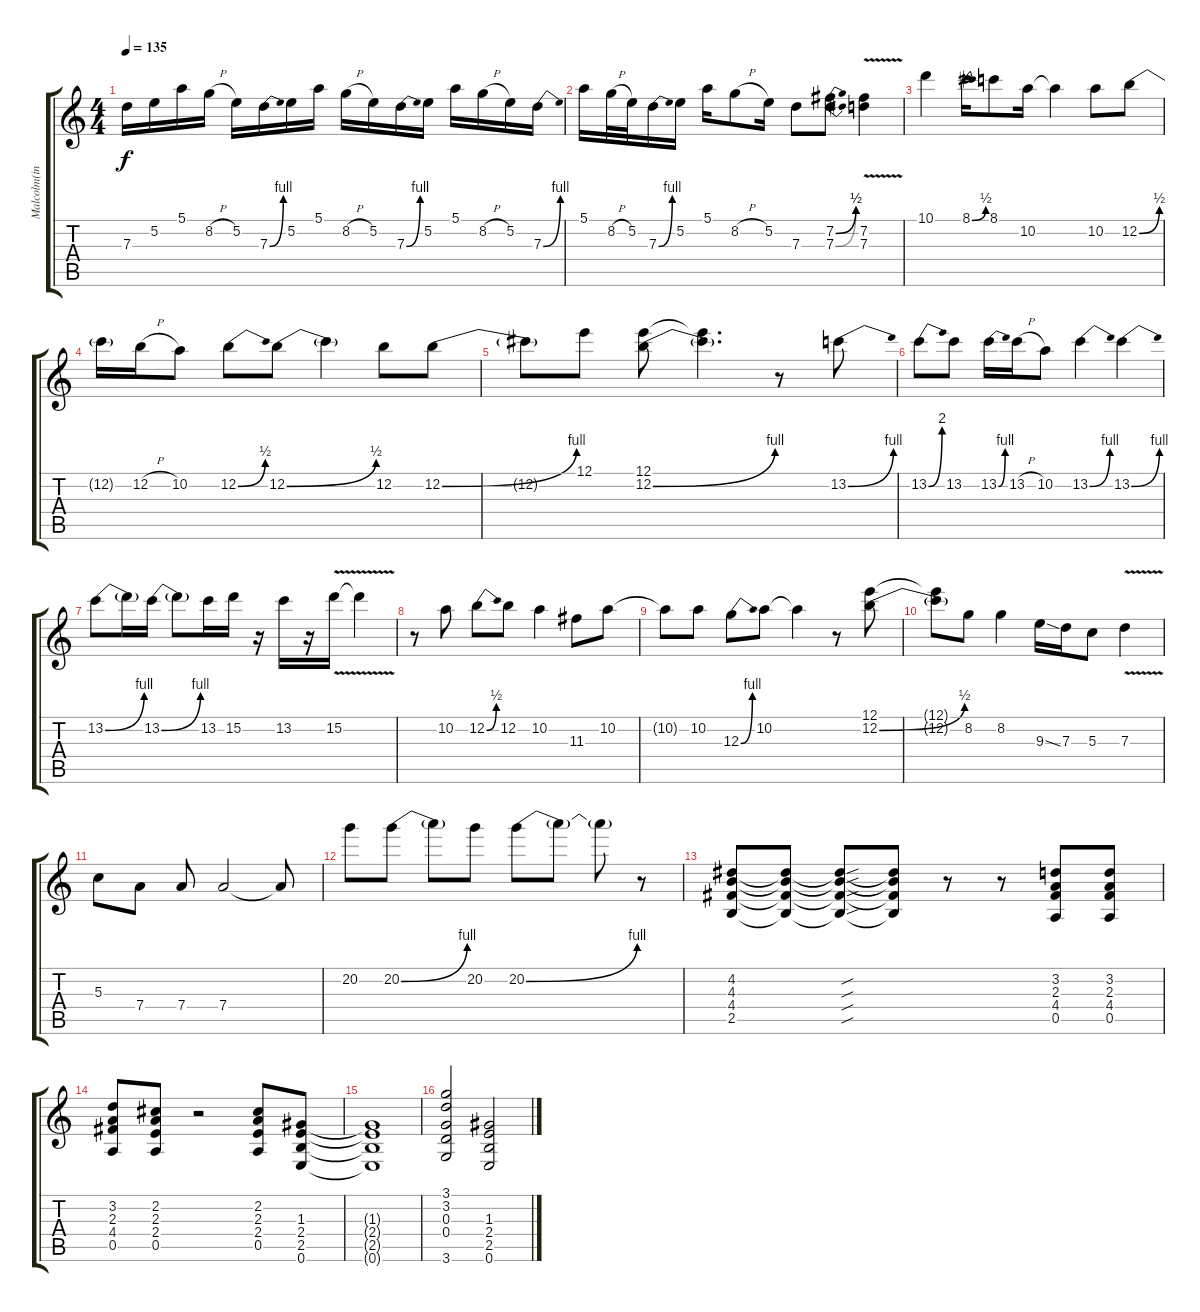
\track ("Malcolm(intro)/Angus" "Malcolm(in") {instrument overdrivenguitar}
\staff {score tabs}
\tuning (E4 B3 G3 D3 A2 E2) {hide}
\ts (4 4)
\tempo 135
\clef g2
\ks c
7.3{t}.16{dy f} 5.2.16 5.1.16 8.2{h}.16 5.2.16 7.3{be (bend 0 0 60 4)}.16 5.2.16 5.1.16 8.2{h}.16 5.2.16 7.3{be (bend 0 0 60 4)}.16 5.2.16 5.1.16 8.2{h}.16 5.2.16 7.3{be (bend 0 0 60 4)}.16 |
5.1.16 8.2{h}.32 5.2.32 7.3{be (bend 0 0 60 4)}.16 5.2.16 5.1.16 8.2{h}.8 5.2.16 7.3.8 (7.2{be (bend 0 0 60 2)} 7.3{be (bend 0 0 60 2)}).8 (7.2{v} 7.3{v}).4 |
10.1.4 8.1{be (bend 0 0 60 2)}.16 8.1.8 10.2.16 10.2{t}.4 10.2.8 12.2{be (bend 0 0 60 2)}.8 |
12.2{t}.16 12.2{h}.16 10.2.8 12.2{be (bend 0 0 60 2)}.8 12.2{be (bend 0 0 60 2)}.8 12.2{t}.4 12.2.8 12.2{be (bend 0 0 60 4)}.8 |
12.2{t}.8 12.1.8 (12.1 12.2{be (bend 0 0 60 4)}).8 (12.1{t} 12.2{t}).4{d} r.8 13.2{be (bend 0 0 60 4)}.8 |
13.2{be (bend 0 0 60 8)}.8 13.2.8 13.2{be (bend 0 0 60 4)}.16 13.2{h}.16 10.2.8 13.2{be (bend 0 0 60 4)}.4 13.2{be (bend 0 0 60 4)}.4 |
13.2{be (bend 0 0 60 4)}.8 13.2{t}.16 13.2{be (bend 0 0 60 4)}.16 13.2{t}.8 13.2.16 15.2.16 r.16 13.2.16 r.16 15.2{v}.16 15.2{t}.4 |
r.8 10.2.8 12.2{be (bend 0 0 60 2)}.8 12.2.8 10.2.4 11.3.8 10.2.8 |
10.2{t}.8 10.2.8 12.3{be (bend 0 0 60 4)}.8 10.2.8 10.2{t}.4 r.8 (12.1 12.2{be (bend 0 0 60 2)}).8 |
(12.1{t} 12.2{t}).8 8.2.8 8.2.4 9.3{ss}.16 7.3.16 5.3.8 7.3{v}.4 |
5.3.8 7.4.8 7.4.8 7.4.2 7.4{t}.8 |
20.2.8 20.2{be (bend 0 0 60 4)}.8 20.2{t}.8 20.2.8 20.2{be (bend 0 0 60 4)}.8 20.2{t}.8 20.2{t}.8 r.8 |
(4.2 4.3 4.4 2.5).8 (4.2{t} 4.3{t} 4.4{t} 2.5{t}).8 (4.2{sou t} 4.3{sou t} 4.4{sou t} 2.5{sou t}).8 (4.2{t} 4.3{t} 4.4{t} 2.5{t}).8 r.8 r.8 (3.2 2.3 4.4 0.5).8 (3.2 2.3 4.4 0.5).8 |
(3.2 2.3 4.4 0.5).8 (2.2 2.3 2.4 0.5).8 r.2 (2.2 2.3 2.4 0.5).8 (1.3 2.4 2.5 0.6).8 |
(1.3{t} 2.4{t} 2.5{t} 0.6{t}).1 |
(3.1 3.2 0.3 0.4 3.6).2 (1.3 2.4 2.5 0.6).2
